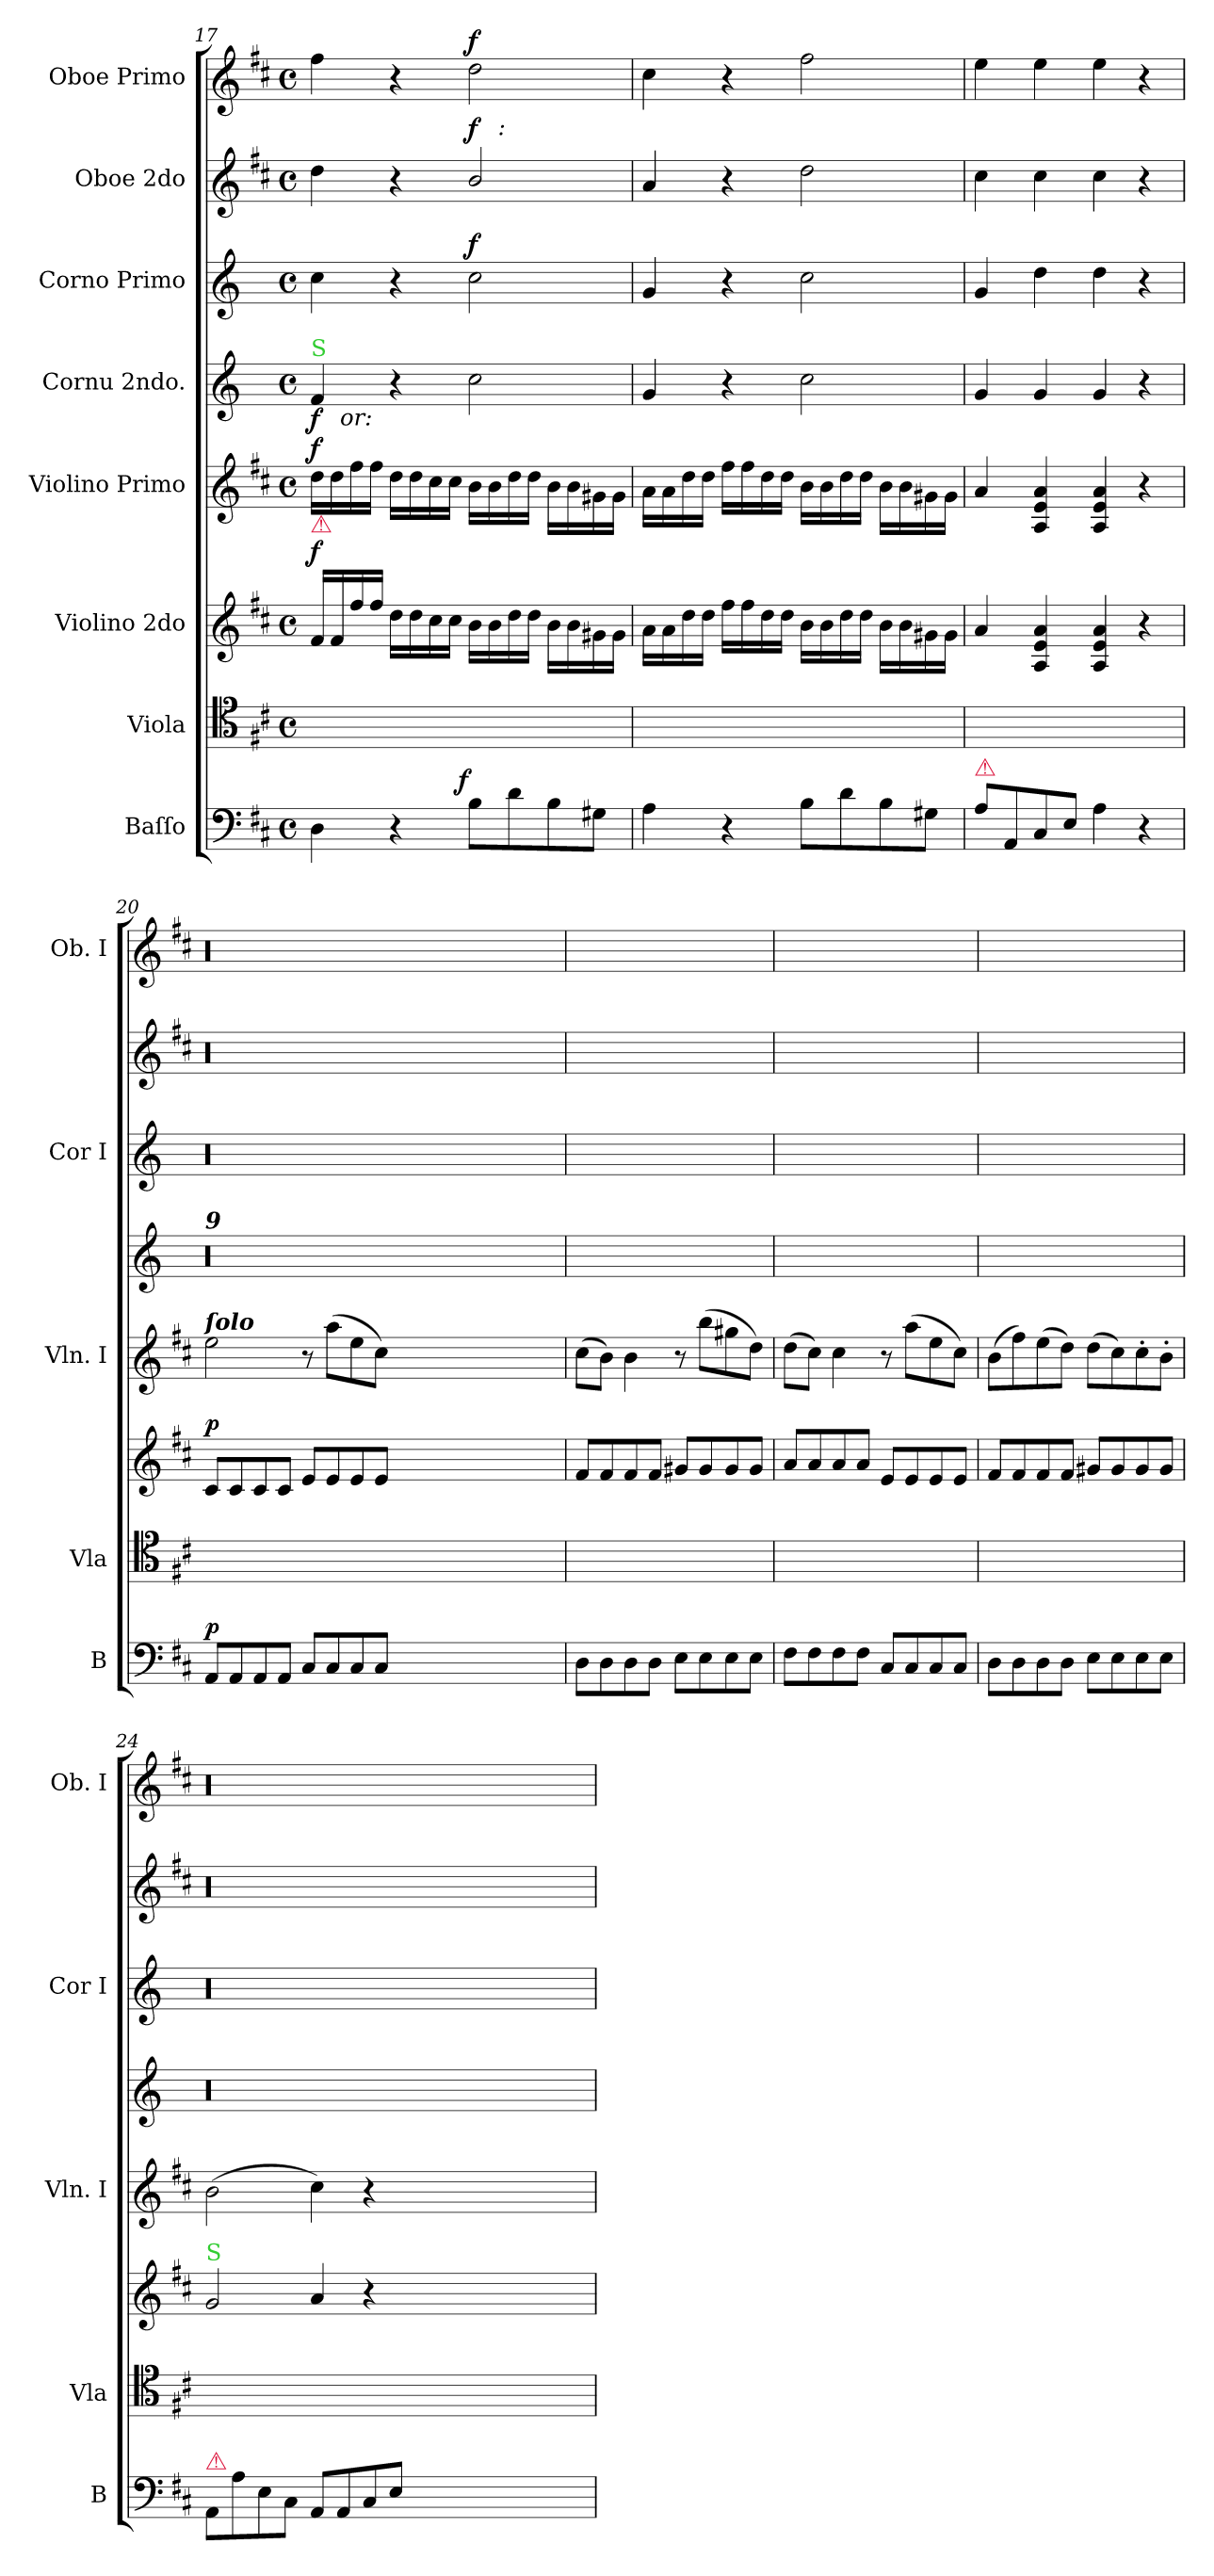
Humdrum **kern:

**kern	**dynam	**kern	**kern	**dynam	**kern	**dynam	**kern	**dynam	**kern	**dynam	**kern	**dynam	**kern	**dynam
*part8	*part8	*part7	*part6	*part6	*part5	*part5	*part4	*part4	*part3	*part3	*part2	*part2	*part1	*part1
*staff8	*staff8	*staff7	*staff6	*staff6	*staff5	*staff5	*staff4	*staff4	*staff3	*staff3	*staff2	*staff2	*staff1	*staff1
*I"Baſſo	*	*I"Viola	*I"Violino 2do	*	*I"Violino Primo	*	*I"Cornu 2ndo.	*	*I"Corno Primo	*	*I"Oboe 2do	*	*I"Oboe Primo	*
*I'B	*	*I'Vla	*	*	*I'Vln. I	*	*	*	*I'Cor I	*	*	*	*I'Ob. I	*
*clefF4	*	*clefC4	*clefG2	*	*clefG2	*	*clefG2	*	*clefG2	*	*clefG2	*	*clefG2	*
*	*	*	*	*	*	*	*ITrd6c10	*	*ITrd6c10	*	*	*	*	*
*k[f#c#]	*	*k[f#c#]	*k[f#c#]	*	*k[f#c#]	*	*k[f#c#]	*	*k[f#c#]	*	*k[f#c#]	*	*k[f#c#]	*
*D:	*	*D:	*D:	*	*D:	*	*	*	*	*	*D:	*	*D:	*
*M4/4	*	*M4/4	*M4/4	*	*M4/4	*	*M4/4	*	*M4/4	*	*M4/4	*	*M4/4	*
*met(c)	*	*met(c)	*met(c)	*	*met(c)	*	*met(c)	*	*met(c)	*	*met(c)	*	*met(c)	*
=17	=17	=17	=17	=17	=17	=17	=17	=17	=17	=17	=17	=17	=17	=17
!	!	!	!	!	!	!	!LO:TX:a:color=limegreen:t=S	!	!	!	!	!	!	!
!	!	!	!LO:TX:a:color=crimson:t=⚠	!	!	!	!	!	!	!	!	!	!	!
!	!	!	!	!LO:DY:a	!	!LO:DY:a	!	!LO:DY:b:t=%s or&colon;	!	!	!	!	!	!
4D\	.	1ryy	16f#/LL	f	16dd\LL	f	4G/	f	4d\	.	4dd\	.	4ff#\	.
.	.	.	16f#/	.	16dd\	.	.	.	.	.	.	.	.	.
.	.	.	16ff#\	.	16ff#\	.	.	.	.	.	.	.	.	.
.	.	.	16ff#\JJ	.	16ff#\JJ	.	.	.	.	.	.	.	.	.
4r	.	.	16dd\LL	.	16dd\LL	.	4r	.	4r	.	4r	.	4r	.
.	.	.	16dd\	.	16dd\	.	.	.	.	.	.	.	.	.
.	.	.	16cc#\	.	16cc#\	.	.	.	.	.	.	.	.	.
.	.	.	16cc#\JJ	.	16cc#\JJ	.	.	.	.	.	.	.	.	.
!	!LO:DY:a:rj	!	!	!	!	!	!	!	!	!LO:DY:a	!	!LO:DY:a:t=%s &colon;	!	!LO:DY:a
8B\L	f	.	16b\LL	.	16b\LL	.	2d\	.	2d\	f	2b/	f	2dd\	f
.	.	.	16b\	.	16b\	.	.	.	.	.	.	.	.	.
8d\	.	.	16dd\	.	16dd\	.	.	.	.	.	.	.	.	.
.	.	.	16dd\JJ	.	16dd\JJ	.	.	.	.	.	.	.	.	.
8B\	.	.	16b\LL	.	16b\LL	.	.	.	.	.	.	.	.	.
.	.	.	16b\	.	16b\	.	.	.	.	.	.	.	.	.
8G#X\J	.	.	16g#X\	.	16g#X\	.	.	.	.	.	.	.	.	.
.	.	.	16g#\JJ	.	16g#\JJ	.	.	.	.	.	.	.	.	.
=18	=18	=18	=18	=18	=18	=18	=18	=18	=18	=18	=18	=18	=18	=18
4A\	.	1ryy	16a\LL	.	16a\LL	.	4A/	.	4A/	.	4a/	.	4cc#\	.
.	.	.	16a\	.	16a\	.	.	.	.	.	.	.	.	.
.	.	.	16dd\	.	16dd\	.	.	.	.	.	.	.	.	.
.	.	.	16dd\JJ	.	16dd\JJ	.	.	.	.	.	.	.	.	.
4r	.	.	16ff#\LL	.	16ff#\LL	.	4r	.	4r	.	4r	.	4r	.
.	.	.	16ff#\	.	16ff#\	.	.	.	.	.	.	.	.	.
.	.	.	16dd\	.	16dd\	.	.	.	.	.	.	.	.	.
.	.	.	16dd\JJ	.	16dd\JJ	.	.	.	.	.	.	.	.	.
8B\L	.	.	16b\LL	.	16b\LL	.	2d\	.	2d\	.	2dd\	.	2ff#\	.
.	.	.	16b\	.	16b\	.	.	.	.	.	.	.	.	.
8d\	.	.	16dd\	.	16dd\	.	.	.	.	.	.	.	.	.
.	.	.	16dd\JJ	.	16dd\JJ	.	.	.	.	.	.	.	.	.
8B\	.	.	16b\LL	.	16b\LL	.	.	.	.	.	.	.	.	.
.	.	.	16b\	.	16b\	.	.	.	.	.	.	.	.	.
8G#X\J	.	.	16g#X\	.	16g#X\	.	.	.	.	.	.	.	.	.
.	.	.	16g#\JJ	.	16g#\JJ	.	.	.	.	.	.	.	.	.
=19	=19	=19	=19	=19	=19	=19	=19	=19	=19	=19	=19	=19	=19	=19
!LO:TX:a:color=crimson:t=⚠	!	!	!	!	!	!	!	!	!	!	!	!	!	!
8A\L	.	1ryy	4a/	.	4a/	.	4A/	.	4A/	.	4cc#\	.	4ee\	.
8AA/	.	.	.	.	.	.	.	.	.	.	.	.	.	.
8C#/	.	.	4A/ 4e/ 4a/	.	4A/ 4e/ 4a/	.	4A/	.	4e\	.	4cc#\	.	4ee\	.
8E/J	.	.	.	.	.	.	.	.	.	.	.	.	.	.
4A\	.	.	4A/ 4e/ 4a/	.	4A/ 4e/ 4a/	.	4A/	.	4e\	.	4cc#\	.	4ee\	.
4r	.	.	4r	.	4r	.	4r	.	4r	.	4r	.	4r	.
=20	=20	=20	=20	=20	=20	=20	=20	=20	=20	=20	=20	=20	=20	=20
!	!	!	!	!	!	!	!LO:TX:a:Bi:t=9	!	!	!	!	!	!	!
!	!	!	!	!	!LO:TX:a:Bi:t=ſolo	!	!	!	!	!	!	!	!	!
!	!LO:DY:a	!	!	!LO:DY:a	!	!	!	!	!	!	!	!	!	!
8AA/L	p	1ryy	8c#/L	p	2ee\	.	00r	.	00r	.	00r	.	00r	.
8AA/	.	.	8c#/	.	.	.	.	.	.	.	.	.	.	.
8AA/	.	.	8c#/	.	.	.	.	.	.	.	.	.	.	.
8AA/J	.	.	8c#/J	.	.	.	.	.	.	.	.	.	.	.
8C#/L	.	.	8e/L	.	8r	.	.	.	.	.	.	.	.	.
8C#/	.	.	8e/	.	(>8aa\L	.	.	.	.	.	.	.	.	.
8C#/	.	.	8e/	.	8ee\	.	.	.	.	.	.	.	.	.
8C#/J	.	.	8e/J	.	8cc#\J)	.	.	.	.	.	.	.	.	.
0.ryy	.	0.ryy	0.ryy	.	0.ryy	.	.	.	.	.	.	.	.	.
=21	=21	=21	=21	=21	=21	=21	=21	=21	=21	=21	=21	=21	=21	=21
8D\L	.	1ryy	8f#/L	.	(>8cc#\L	.	1ryy	.	1ryy	.	1ryy	.	1ryy	.
8D\	.	.	8f#/	.	8b\J)	.	.	.	.	.	.	.	.	.
8D\	.	.	8f#/	.	4b\	.	.	.	.	.	.	.	.	.
8D\J	.	.	8f#/J	.	.	.	.	.	.	.	.	.	.	.
8E\L	.	.	8g#X/L	.	8r	.	.	.	.	.	.	.	.	.
8E\	.	.	8g#/	.	(>8bb\L	.	.	.	.	.	.	.	.	.
8E\	.	.	8g#/	.	8gg#X\	.	.	.	.	.	.	.	.	.
8E\J	.	.	8g#/J	.	8dd\J)	.	.	.	.	.	.	.	.	.
=22	=22	=22	=22	=22	=22	=22	=22	=22	=22	=22	=22	=22	=22	=22
8F#\L	.	1ryy	8a/L	.	(>8dd\L	.	1ryy	.	1ryy	.	1ryy	.	1ryy	.
8F#\	.	.	8a/	.	8cc#\J)	.	.	.	.	.	.	.	.	.
8F#\	.	.	8a/	.	4cc#\	.	.	.	.	.	.	.	.	.
8F#\J	.	.	8a/J	.	.	.	.	.	.	.	.	.	.	.
8C#/L	.	.	8e/L	.	8r	.	.	.	.	.	.	.	.	.
8C#/	.	.	8e/	.	(>8aa\L	.	.	.	.	.	.	.	.	.
8C#/	.	.	8e/	.	8ee\	.	.	.	.	.	.	.	.	.
8C#/J	.	.	8e/J	.	8cc#\J)	.	.	.	.	.	.	.	.	.
=23	=23	=23	=23	=23	=23	=23	=23	=23	=23	=23	=23	=23	=23	=23
8D\L	.	1ryy	8f#/L	.	(>8b\L	.	1ryy	.	1ryy	.	1ryy	.	1ryy	.
8D\	.	.	8f#/	.	8ff#\)	.	.	.	.	.	.	.	.	.
8D\	.	.	8f#/	.	(>8ee\	.	.	.	.	.	.	.	.	.
8D\J	.	.	8f#/J	.	8dd\J)	.	.	.	.	.	.	.	.	.
8E\L	.	.	8g#X/L	.	(>8dd\L	.	.	.	.	.	.	.	.	.
8E\	.	.	8g#/	.	8cc#\)	.	.	.	.	.	.	.	.	.
8E\	.	.	8g#/	.	8cc#'>\	.	.	.	.	.	.	.	.	.
8E\J	.	.	8g#/J	.	8b'>\J	.	.	.	.	.	.	.	.	.
=24	=24	=24	=24	=24	=24	=24	=24	=24	=24	=24	=24	=24	=24	=24
!	!	!	!LO:TX:a:color=limegreen:t=S	!	!	!	!	!	!	!	!	!	!	!
!LO:TX:a:color=crimson:t=⚠	!	!	!	!	!	!	!	!	!	!	!	!	!	!
8AA/L	.	1ryy	2g/	.	(>2b\	.	00r	.	00r	.	00r	.	00r	.
8A\	.	.	.	.	.	.	.	.	.	.	.	.	.	.
8E\	.	.	.	.	.	.	.	.	.	.	.	.	.	.
8C#\J	.	.	.	.	.	.	.	.	.	.	.	.	.	.
8AA/L	.	.	4a/	.	4cc#\)	.	.	.	.	.	.	.	.	.
8AA/	.	.	.	.	.	.	.	.	.	.	.	.	.	.
8C#/	.	.	4r	.	4r	.	.	.	.	.	.	.	.	.
8E/J	.	.	.	.	.	.	.	.	.	.	.	.	.	.
0.ryy	.	0.ryy	0.ryy	.	0.ryy	.	.	.	.	.	.	.	.	.
=	=	=	=	=	=	=	=	=	=	=	=	=	=	=
*-	*-	*-	*-	*-	*-	*-	*-	*-	*-	*-	*-	*-	*-	*-
